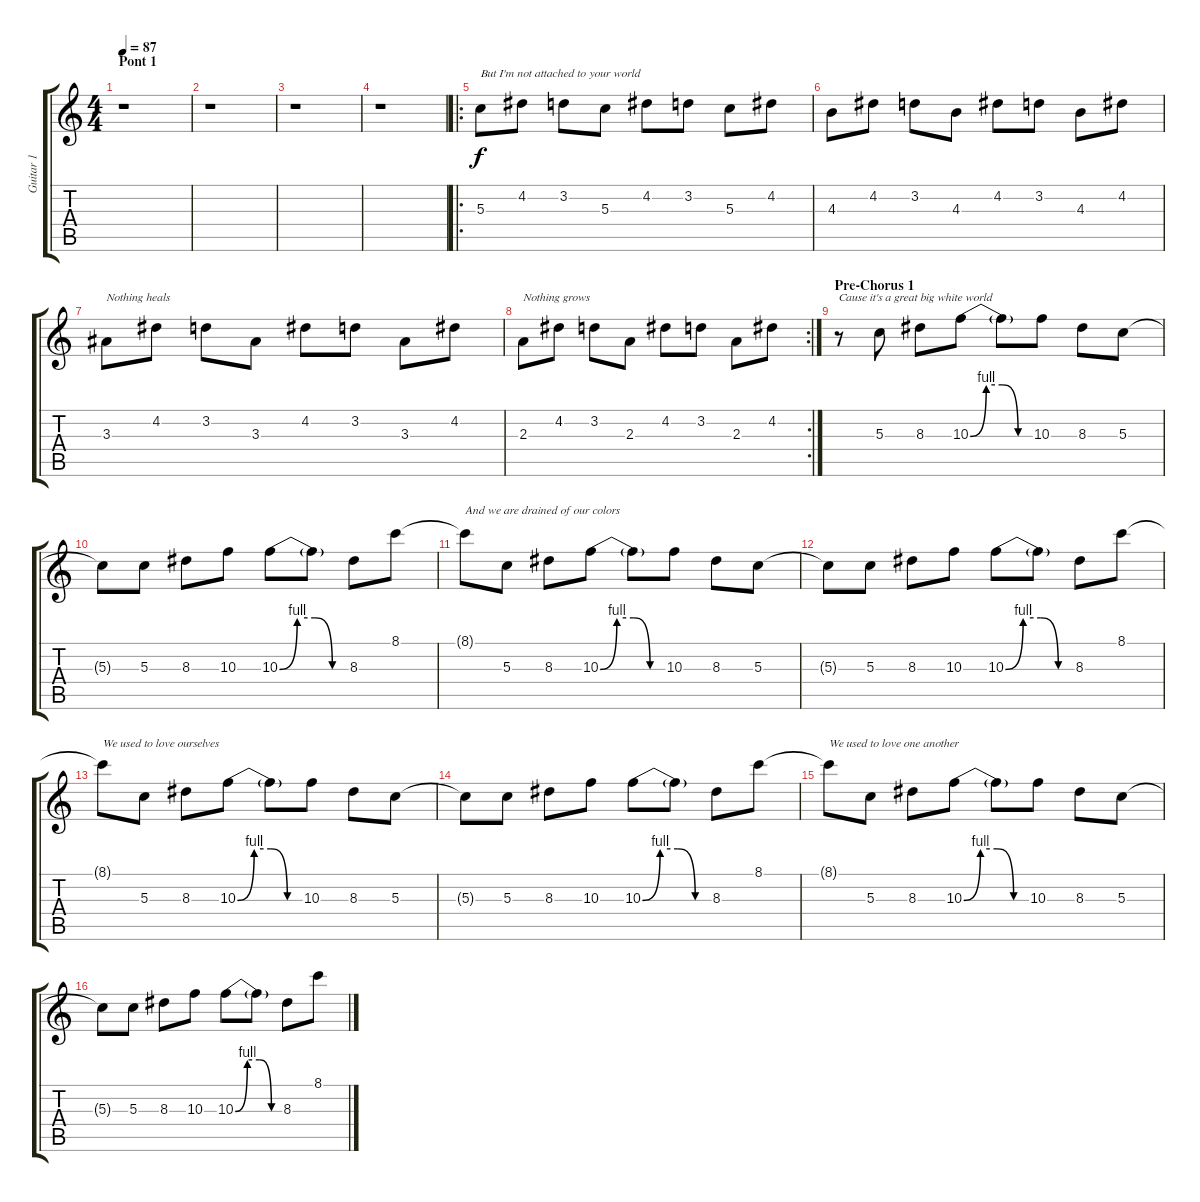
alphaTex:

\track ("Guitar 1" "Guitar 1") {instrument overdrivenguitar}
\staff {score tabs}
\tuning (E4 B3 G3 D3 A2 E2) {hide}
\ts (4 4)
\section ("" "Pont 1")
\tempo 87
\clef g2
\ks c
r.1{dy mp} |
r.1 |
r.1 |
r.1 |
\ro
5.3.8{txt "But I'm not attached to your world" dy f volume 12 instrument acousticguitarnylon} 4.2.8 3.2.8 5.3.8 4.2.8 3.2.8 5.3.8 4.2.8 |
4.3.8 4.2.8 3.2.8 4.3.8 4.2.8 3.2.8 4.3.8 4.2.8 |
3.3.8{txt "Nothing heals"} 4.2.8 3.2.8 3.3.8 4.2.8 3.2.8 3.3.8 4.2.8 |
\rc 2
2.3.8{txt "Nothing grows"} 4.2.8 3.2.8 2.3.8 4.2.8 3.2.8 2.3.8 4.2.8 |
\section ("" "Pre-Chorus 1")
r.8{txt "Cause it's a great big white world" volume 12 instrument overdrivenguitar} 5.3.8 8.3.8 10.3{be (custom 0 0 15 4 30 4 45 0 60 0)}.8 10.3{t}.8 10.3.8 8.3.8 5.3.8 |
5.3{t}.8 5.3.8 8.3.8 10.3.8 10.3{be (custom 0 0 15 4 30 4 45 0 60 0)}.8 10.3{t}.8 8.3.8 8.1.8 |
8.1{t}.8{txt "And we are drained of our colors"} 5.3.8 8.3.8 10.3{be (custom 0 0 15 4 30 4 45 0 60 0)}.8 10.3{t}.8 10.3.8 8.3.8 5.3.8 |
5.3{t}.8 5.3.8 8.3.8 10.3.8 10.3{be (custom 0 0 15 4 30 4 45 0 60 0)}.8 10.3{t}.8 8.3.8 8.1.8 |
8.1{t}.8{txt "We used to love ourselves"} 5.3.8 8.3.8 10.3{be (custom 0 0 15 4 30 4 45 0 60 0)}.8 10.3{t}.8 10.3.8 8.3.8 5.3.8 |
5.3{t}.8 5.3.8 8.3.8 10.3.8 10.3{be (custom 0 0 15 4 30 4 45 0 60 0)}.8 10.3{t}.8 8.3.8 8.1.8 |
8.1{t}.8{txt "We used to love one another"} 5.3.8 8.3.8 10.3{be (custom 0 0 15 4 30 4 45 0 60 0)}.8 10.3{t}.8 10.3.8 8.3.8 5.3.8 |
5.3{t}.8 5.3.8 8.3.8 10.3.8 10.3{be (custom 0 0 15 4 30 4 45 0 60 0)}.8 10.3{t}.8 8.3.8 8.1.8
